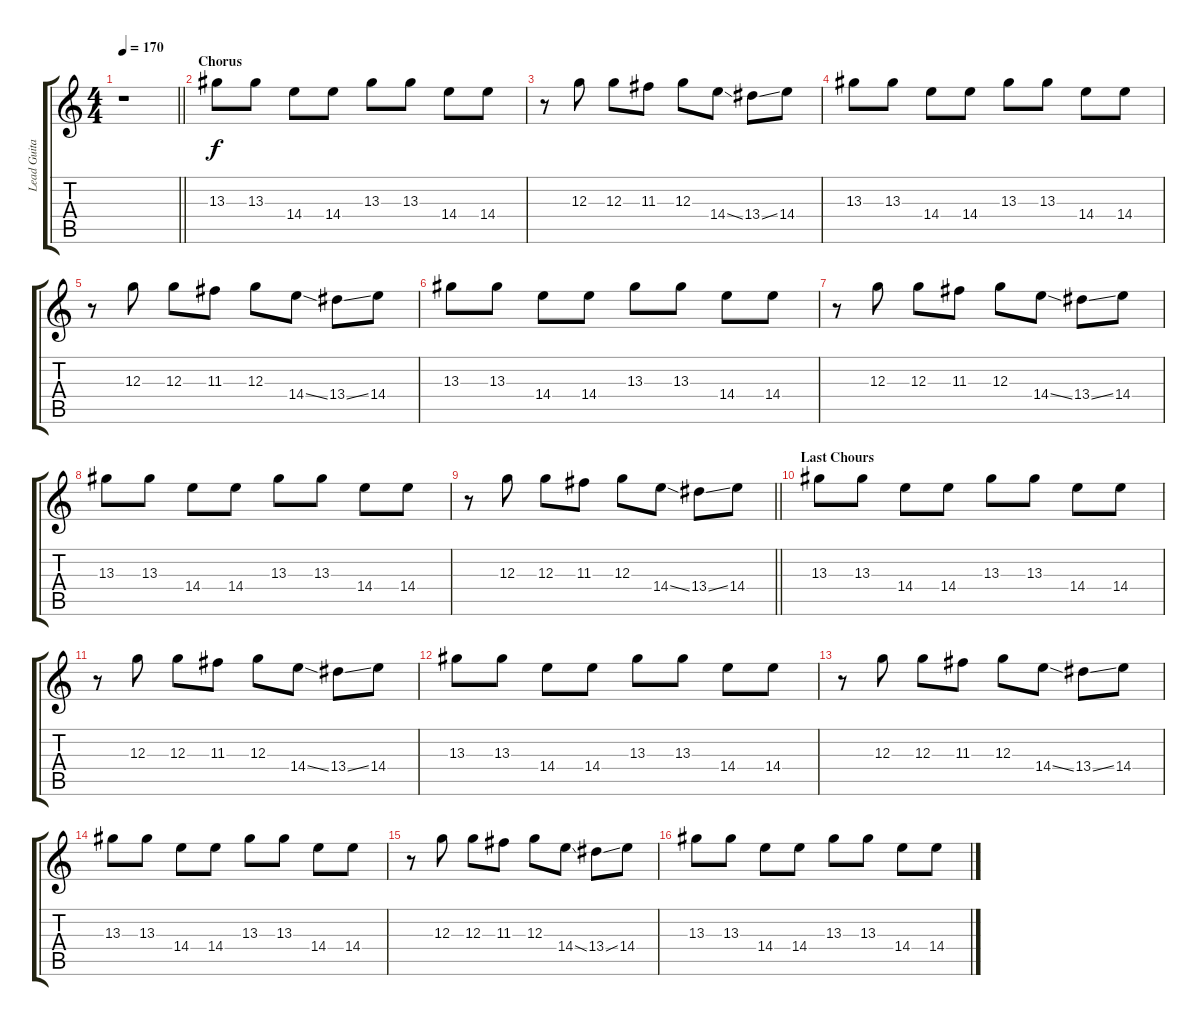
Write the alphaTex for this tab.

\track ("Lead Guitar" "Lead Guita") {instrument overdrivenguitar}
\staff {score tabs}
\tuning (E4 B3 G3 D3 A2 D2) {hide}
\ts (4 4)
\tempo 170
\clef g2
\barLineRight lightlight
\ks c
r.1{dy f} |
\section ("" "Chorus")
13.3.8 13.3.8 14.4.8 14.4.8 13.3.8 13.3.8 14.4.8 14.4.8 |
r.8 12.3.8 12.3.8 11.3.8 12.3.8 14.4{ss}.8 13.4{ss}.8 14.4.8 |
13.3.8 13.3.8 14.4.8 14.4.8 13.3.8 13.3.8 14.4.8 14.4.8 |
r.8 12.3.8 12.3.8 11.3.8 12.3.8 14.4{ss}.8 13.4{ss}.8 14.4.8 |
13.3.8 13.3.8 14.4.8 14.4.8 13.3.8 13.3.8 14.4.8 14.4.8 |
r.8 12.3.8 12.3.8 11.3.8 12.3.8 14.4{ss}.8 13.4{ss}.8 14.4.8 |
13.3.8 13.3.8 14.4.8 14.4.8 13.3.8 13.3.8 14.4.8 14.4.8 |
\barLineRight lightlight
r.8 12.3.8 12.3.8 11.3.8 12.3.8 14.4{ss}.8 13.4{ss}.8 14.4.8 |
\section ("" "Last Chours")
13.3.8 13.3.8 14.4.8 14.4.8 13.3.8 13.3.8 14.4.8 14.4.8 |
r.8 12.3.8 12.3.8 11.3.8 12.3.8 14.4{ss}.8 13.4{ss}.8 14.4.8 |
13.3.8 13.3.8 14.4.8 14.4.8 13.3.8 13.3.8 14.4.8 14.4.8 |
r.8 12.3.8 12.3.8 11.3.8 12.3.8 14.4{ss}.8 13.4{ss}.8 14.4.8 |
13.3.8 13.3.8 14.4.8 14.4.8 13.3.8 13.3.8 14.4.8 14.4.8 |
r.8 12.3.8 12.3.8 11.3.8 12.3.8 14.4{ss}.8 13.4{ss}.8 14.4.8 |
13.3.8 13.3.8 14.4.8 14.4.8 13.3.8 13.3.8 14.4.8 14.4.8
